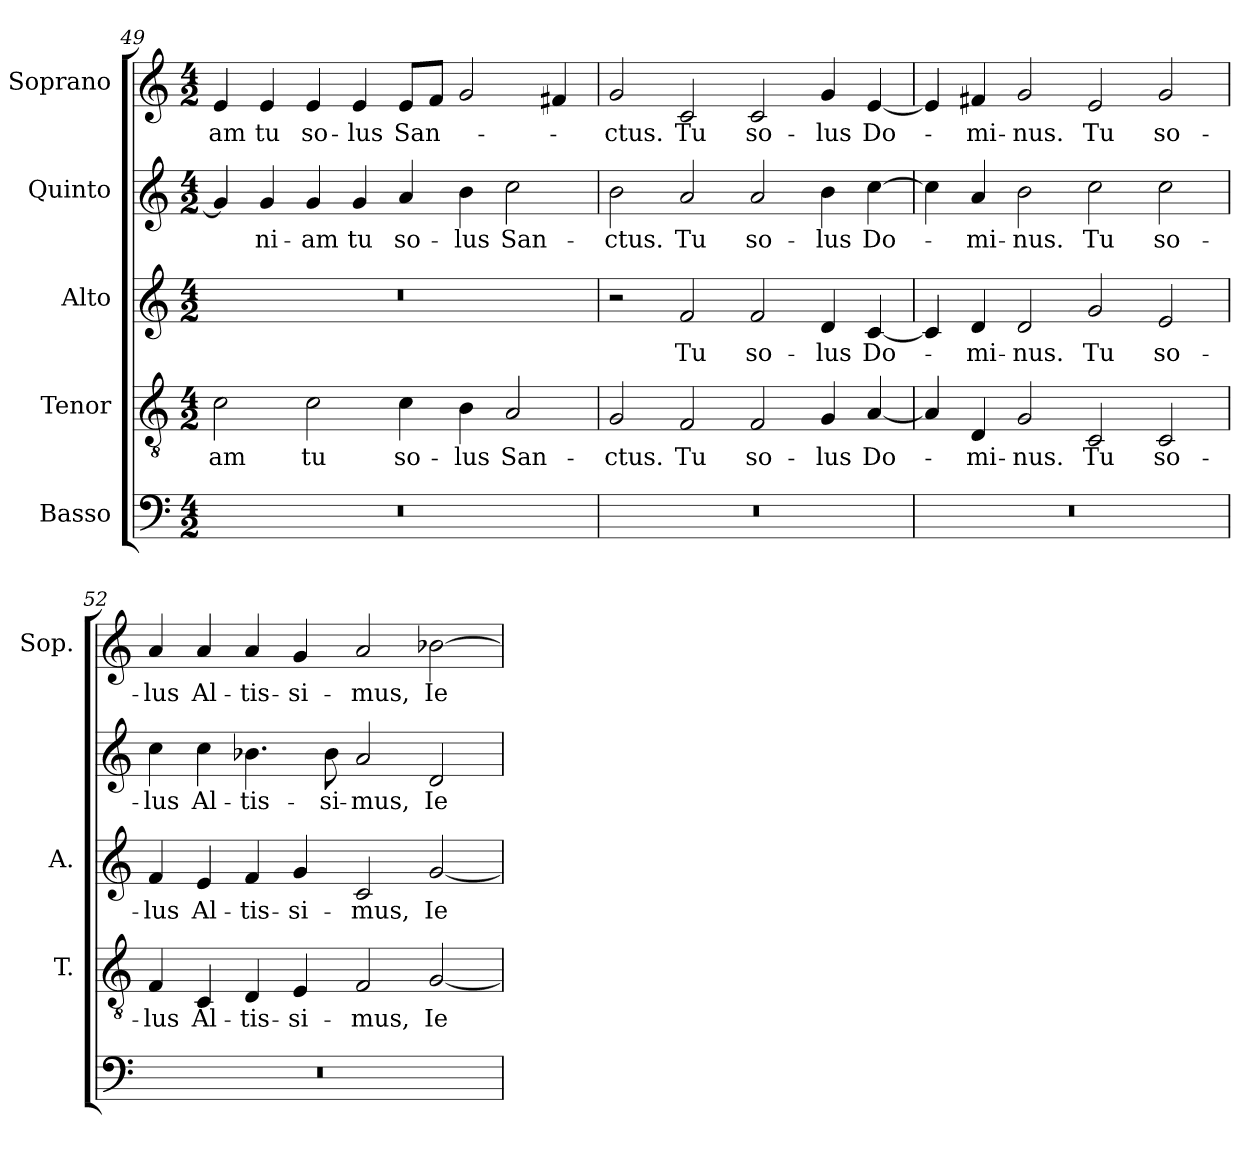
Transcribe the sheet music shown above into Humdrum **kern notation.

**kern	**kern	**text	**kern	**text	**kern	**text	**kern	**text
*part5	*part4	*part4	*part3	*part3	*part2	*part2	*part1	*part1
*staff5	*staff4	*staff4	*staff3	*staff3	*staff2	*staff2	*staff1	*staff1
*I"Basso	*I"Tenor	*	*I"Alto	*	*I"Quinto	*	*I"Soprano	*
*	*I'T.	*	*I'A.	*	*	*	*I'Sop.	*
*clefF4	*clefGv2	*	*clefG2	*	*clefG2	*	*clefG2	*
*	*ITrd7c12	*	*	*	*	*	*	*
*k[]	*k[]	*	*k[]	*	*k[]	*	*k[]	*
*C:	*C:	*	*C:	*	*C:	*	*C:	*
*M4/2	*M4/2	*	*M4/2	*	*M4/2	*	*M4/2	*
=49	=49	=49	=49	=49	=49	=49	=49	=49
!LO:N:vis=1	!	!	!	!	!	!	!	!
!	!	!LO:LY:b:color=#000000	!LO:N:vis=1	!	!	!	!	!
!	!	!	!	!	!	!	!	!LO:LY:b:color=#000000
0r	2Ci\	-am	0r	.	4gi/]	.	4ei/	-am
!	!	!	!	!	!	!LO:LY:b:color=#000000	!	!
!	!	!	!	!	!	!	!	!LO:LY:b:color=#000000
.	.	.	.	.	4gi/	-ni-	4ei/	tu
!	!	!LO:LY:b:color=#000000	!	!	!	!	!	!
!	!	!	!	!	!	!LO:LY:b:color=#000000	!	!
!	!	!	!	!	!	!	!	!LO:LY:b:color=#000000
.	2Ci\	tu	.	.	4gi/	-am	4ei/	so-
!	!	!	!	!	!	!LO:LY:b:color=#000000	!	!
!	!	!	!	!	!	!	!	!LO:LY:b:color=#000000
.	.	.	.	.	4gi/	tu	4ei/	-lus
!	!	!LO:LY:b:color=#000000	!	!	!	!	!	!
!	!	!	!	!	!	!LO:LY:b:color=#000000	!	!
!	!	!	!	!	!	!	!	!LO:LY:b:color=#000000
.	4Ci\	so-	.	.	4ai/	so-	8ei/L	San-
.	.	.	.	.	.	.	8fi/J	.
!	!	!LO:LY:b:color=#000000	!	!	!	!	!	!
!	!	!	!	!	!	!LO:LY:b:color=#000000	!	!
.	4BBi\	-lus	.	.	4bi\	-lus	2gi/	.
!	!	!LO:LY:b:color=#000000	!	!	!	!	!	!
!	!	!	!	!	!	!LO:LY:b:color=#000000	!	!
.	2AAi/	San-	.	.	2cci\	San-	.	.
.	.	.	.	.	.	.	4f#Xi/	.
=50	=50	=50	=50	=50	=50	=50	=50	=50
!LO:N:vis=1	!	!	!	!	!	!	!	!
!	!	!LO:LY:b:color=#000000	!	!	!	!	!	!
!	!	!	!	!	!	!LO:LY:b:color=#000000	!	!
!	!	!	!	!	!	!	!	!LO:LY:b:color=#000000
0r	2GGi/	-ctus.	2r	.	2bi\	-ctus.	2gi/	-ctus.
!	!	!LO:LY:b:color=#000000	!	!	!	!	!	!
!	!	!	!	!LO:LY:b:color=#000000	!	!	!	!
!	!	!	!	!	!	!LO:LY:b:color=#000000	!	!
!	!	!	!	!	!	!	!	!LO:LY:b:color=#000000
.	2FFi/	Tu	2fi/	Tu	2ai/	Tu	2ci/	Tu
!	!	!LO:LY:b:color=#000000	!	!	!	!	!	!
!	!	!	!	!LO:LY:b:color=#000000	!	!	!	!
!	!	!	!	!	!	!LO:LY:b:color=#000000	!	!
!	!	!	!	!	!	!	!	!LO:LY:b:color=#000000
.	2FFi/	so-	2fi/	so-	2ai/	so-	2ci/	so-
!	!	!LO:LY:b:color=#000000	!	!	!	!	!	!
!	!	!	!	!LO:LY:b:color=#000000	!	!	!	!
!	!	!	!	!	!	!LO:LY:b:color=#000000	!	!
!	!	!	!	!	!	!	!	!LO:LY:b:color=#000000
.	4GGi/	-lus	4di/	-lus	4bi\	-lus	4gi/	-lus
!	!	!LO:LY:b:color=#000000	!	!	!	!	!	!
!	!	!	!	!LO:LY:b:color=#000000	!	!	!	!
!	!	!	!	!	!	!LO:LY:b:color=#000000	!	!
!	!	!	!	!	!	!	!	!LO:LY:b:color=#000000
.	[4AAi/	Do-	[4ci/	Do-	[4cci\	Do-	[4ei/	Do-
=51	=51	=51	=51	=51	=51	=51	=51	=51
!LO:N:vis=1	!	!	!	!	!	!	!	!
0r	4AAi/]	.	4ci/]	.	4cci\]	.	4ei/]	.
!	!	!LO:LY:b:color=#000000	!	!	!	!	!	!
!	!	!	!	!LO:LY:b:color=#000000	!	!	!	!
!	!	!	!	!	!	!LO:LY:b:color=#000000	!	!
!	!	!	!	!	!	!	!	!LO:LY:b:color=#000000
.	4DDi/	-mi-	4di/	-mi-	4ai/	-mi-	4f#Xi/	-mi-
!	!	!LO:LY:b:color=#000000	!	!	!	!	!	!
!	!	!	!	!LO:LY:b:color=#000000	!	!	!	!
!	!	!	!	!	!	!LO:LY:b:color=#000000	!	!
!	!	!	!	!	!	!	!	!LO:LY:b:color=#000000
.	2GGi/	-nus.	2di/	-nus.	2bi\	-nus.	2gi/	-nus.
!	!	!LO:LY:b:color=#000000	!	!	!	!	!	!
!	!	!	!	!LO:LY:b:color=#000000	!	!	!	!
!	!	!	!	!	!	!LO:LY:b:color=#000000	!	!
!	!	!	!	!	!	!	!	!LO:LY:b:color=#000000
.	2CCi/	Tu	2gi/	Tu	2cci\	Tu	2ei/	Tu
!	!	!LO:LY:b:color=#000000	!	!	!	!	!	!
!	!	!	!	!LO:LY:b:color=#000000	!	!	!	!
!	!	!	!	!	!	!LO:LY:b:color=#000000	!	!
!	!	!	!	!	!	!	!	!LO:LY:b:color=#000000
.	2CCi/	so-	2ei/	so-	2cci\	so-	2gi/	so-
=52	=52	=52	=52	=52	=52	=52	=52	=52
!LO:N:vis=1	!	!	!	!	!	!	!	!
!	!	!LO:LY:b:color=#000000	!	!	!	!	!	!
!	!	!	!	!LO:LY:b:color=#000000	!	!	!	!
!	!	!	!	!	!	!LO:LY:b:color=#000000	!	!
!	!	!	!	!	!	!	!	!LO:LY:b:color=#000000
0r	4FFi/	-lus	4fi/	-lus	4cci\	-lus	4ai/	-lus
!	!	!LO:LY:b:color=#000000	!	!	!	!	!	!
!	!	!	!	!LO:LY:b:color=#000000	!	!	!	!
!	!	!	!	!	!	!LO:LY:b:color=#000000	!	!
!	!	!	!	!	!	!	!	!LO:LY:b:color=#000000
.	4CCi/	Al-	4ei/	Al-	4cci\	Al-	4ai/	Al-
!	!	!LO:LY:b:color=#000000	!	!	!	!	!	!
!	!	!	!	!LO:LY:b:color=#000000	!	!	!	!
!	!	!	!	!	!	!LO:LY:b:color=#000000	!	!
!	!	!	!	!	!	!	!	!LO:LY:b:color=#000000
.	4DDi/	-tis-	4fi/	-tis-	4.b-Xi\	-tis-	4ai/	-tis-
!	!	!LO:LY:b:color=#000000	!	!	!	!	!	!
!	!	!	!	!LO:LY:b:color=#000000	!	!	!	!
!	!	!	!	!	!	!	!	!LO:LY:b:color=#000000
.	4EEi/	-si-	4gi/	-si-	.	.	4gi/	-si-
!	!	!	!	!	!	!LO:LY:b:color=#000000	!	!
.	.	.	.	.	8b-i\	-si-	.	.
!	!	!LO:LY:b:color=#000000	!	!	!	!	!	!
!	!	!	!	!LO:LY:b:color=#000000	!	!	!	!
!	!	!	!	!	!	!LO:LY:b:color=#000000	!	!
!	!	!	!	!	!	!	!	!LO:LY:b:color=#000000
.	2FFi/	-mus,	2ci/	-mus,	2ai/	-mus,	2ai/	-mus,
!	!	!LO:LY:b:color=#000000	!	!	!	!	!	!
!	!	!	!	!LO:LY:b:color=#000000	!	!	!	!
!	!	!	!	!	!	!LO:LY:b:color=#000000	!	!
!	!	!	!	!	!	!	!	!LO:LY:b:color=#000000
.	[2GGi/	Ie-	[2gi/	Ie-	2di/	Ie-	[2b-Xi\	Ie-
=	=	=	=	=	=	=	=	=
*-	*-	*-	*-	*-	*-	*-	*-	*-
